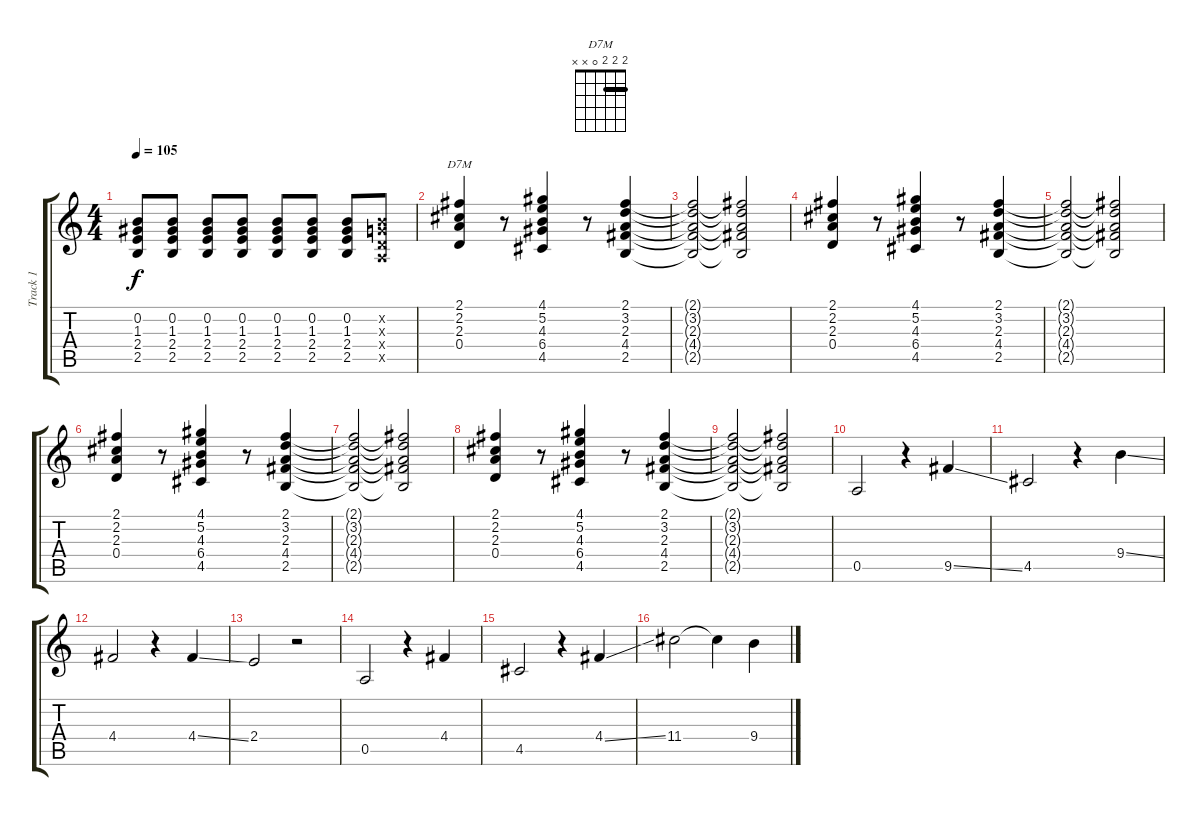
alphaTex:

\track ("Track 1" "Track 1") {instrument electricguitarclean}
\staff {score tabs}
\tuning (E4 B3 G3 D3 A2 E2) {hide}
\chord ("D7M" 2 2 2 0 x x) {barre 2}
\ts (4 4)
\tempo 105
\clef g2
\ks c
(0.2 1.3 2.4 2.5).8{dy f} (0.2 1.3 2.4 2.5).8 (0.2 1.3 2.4 2.5).8 (0.2 1.3 2.4 2.5).8 (0.2 1.3 2.4 2.5).8 (0.2 1.3 2.4 2.5).8 (0.2 1.3 2.4 2.5).8 (0.2{x} 0.3{x} 0.4{x} 0.5{x}).8 |
(2.1 2.2 2.3 0.4).4{ch "D7M"} r.8 (4.1 5.2 4.3 6.4 4.5).4 r.8 (2.1 3.2 2.3 4.4 2.5).4 |
(2.1{t} 3.2{t} 2.3{t} 4.4{t} 2.5{t}).2 (2.1{t} 3.2{t} 2.3{t} 4.4{t} 2.5{t}).2 |
(2.1 2.2 2.3 0.4).4 r.8 (4.1 5.2 4.3 6.4 4.5).4 r.8 (2.1 3.2 2.3 4.4 2.5).4 |
(2.1{t} 3.2{t} 2.3{t} 4.4{t} 2.5{t}).2 (2.1{t} 3.2{t} 2.3{t} 4.4{t} 2.5{t}).2 |
(2.1 2.2 2.3 0.4).4 r.8 (4.1 5.2 4.3 6.4 4.5).4 r.8 (2.1 3.2 2.3 4.4 2.5).4 |
(2.1{t} 3.2{t} 2.3{t} 4.4{t} 2.5{t}).2 (2.1{t} 3.2{t} 2.3{t} 4.4{t} 2.5{t}).2 |
(2.1 2.2 2.3 0.4).4 r.8 (4.1 5.2 4.3 6.4 4.5).4 r.8 (2.1 3.2 2.3 4.4 2.5).4 |
(2.1{t} 3.2{t} 2.3{t} 4.4{t} 2.5{t}).2 (2.1{t} 3.2{t} 2.3{t} 4.4{t} 2.5{t}).2 |
0.5.2{instrument overdrivenguitar} r.4 9.5{ss}.4 |
4.5.2 r.4 9.4{ss}.4 |
4.4.2 r.4 4.4{ss}.4 |
2.4.2 r.2 |
0.5.2 r.4 4.4.4 |
4.5.2 r.4 4.4{ss}.4 |
11.4.2 11.4{t}.4 9.4{ss}.4
